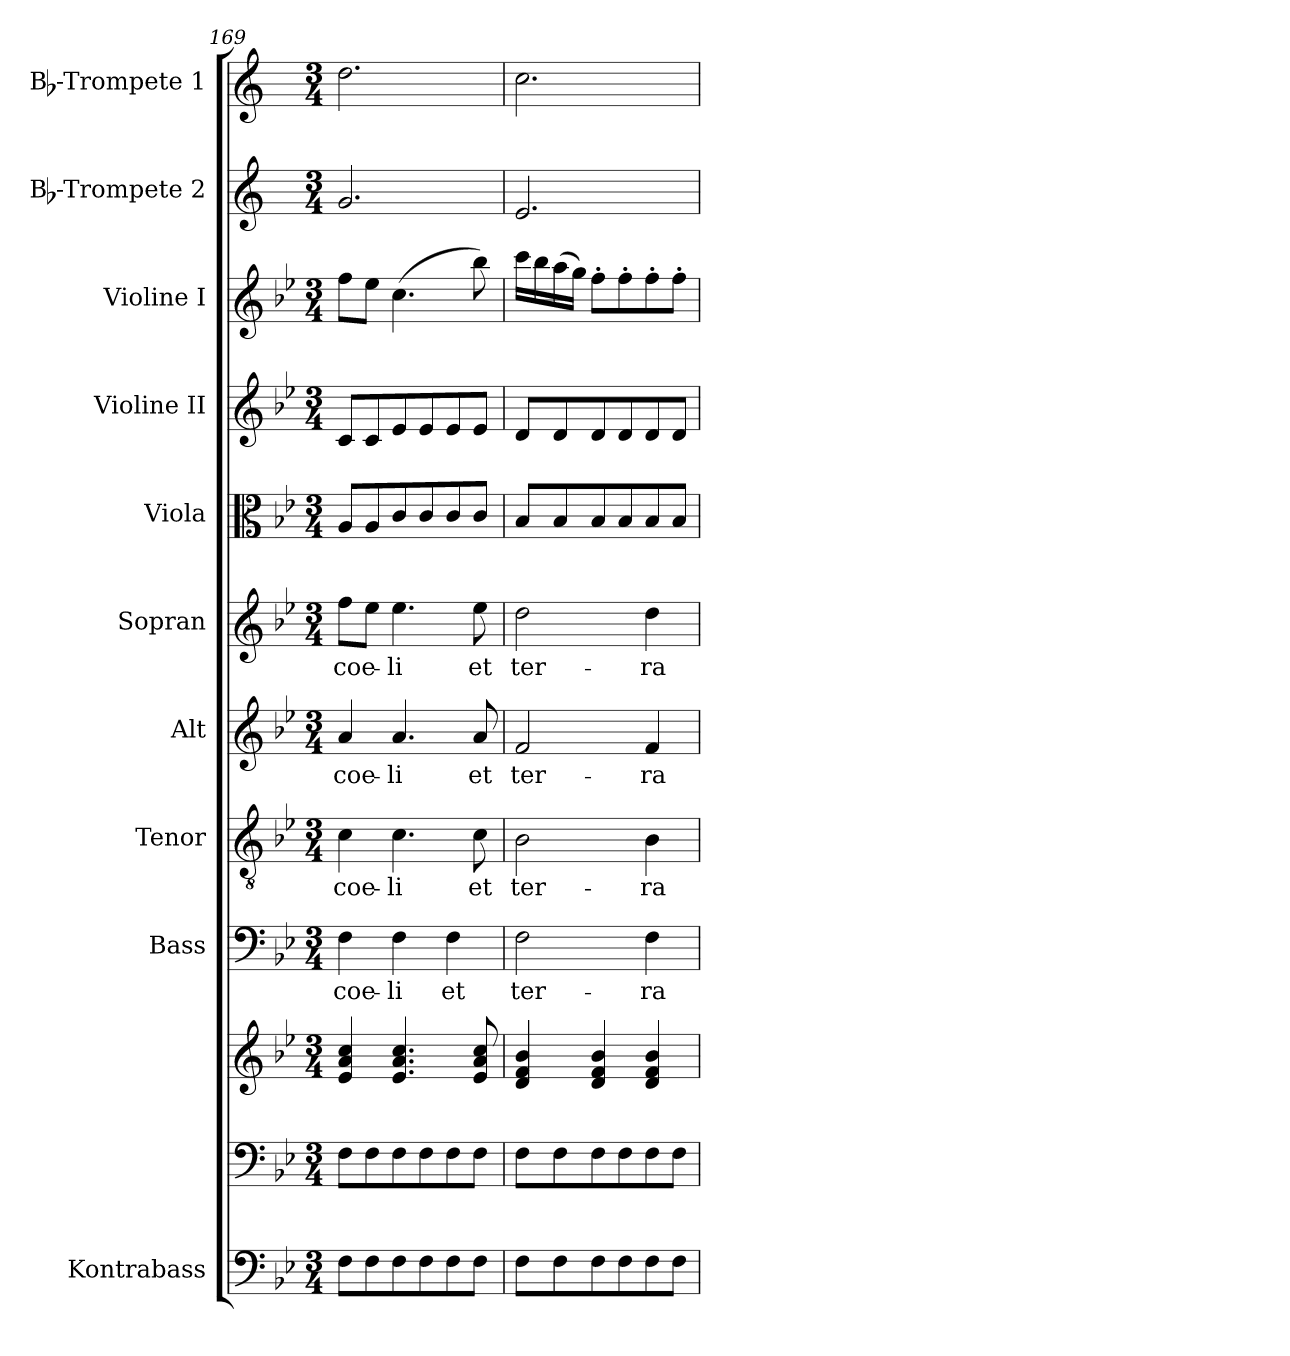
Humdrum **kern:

**kern	**kern	**kern	**kern	**text	**kern	**text	**kern	**text	**kern	**text	**kern	**kern	**kern	**kern	**kern
*part11	*part10	*part10	*part9	*part9	*part8	*part8	*part7	*part7	*part6	*part6	*part5	*part4	*part3	*part2	*part1
*staff12	*staff11	*staff10	*staff9	*staff9	*staff8	*staff8	*staff7	*staff7	*staff6	*staff6	*staff5	*staff4	*staff3	*staff2	*staff1
*I"Kontrabass	*	*	*I"Bass	*	*I"Tenor	*	*I"Alt	*	*I"Sopran	*	*I"Viola	*I"Violine II	*I"Violine I	*I"Bb-Trompete 2	*I"Bb-Trompete 1
*I'Kb.	*	*	*I'B.	*	*I'T.	*	*I'A.	*	*I'S.	*	*I'Vla.	*I'Vl. II	*I'Vl. I	*I'Bb Trp. 2	*I'Bb Trp. 1
!!LO:PB:g=z
*clefF4	*clefF4	*clefG2	*clefF4	*	*clefGv2	*	*clefG2	*	*clefG2	*	*clefC3	*clefG2	*clefG2	*clefG2	*clefG2
*ITrd7c12	*	*	*	*	*	*	*	*	*	*	*	*	*	*ITrd1c2	*ITrd1c2
*k[b-e-]	*k[b-e-]	*k[b-e-]	*k[b-e-]	*	*k[b-e-]	*	*k[b-e-]	*	*k[b-e-]	*	*k[b-e-]	*k[b-e-]	*k[b-e-]	*k[b-e-]	*k[b-e-]
*B-:	*B-:	*B-:	*B-:	*	*B-:	*	*B-:	*	*B-:	*	*B-:	*B-:	*B-:	*B-:	*B-:
*M3/4	*M3/4	*M3/4	*M3/4	*	*M3/4	*	*M3/4	*	*M3/4	*	*M3/4	*M3/4	*M3/4	*M3/4	*M3/4
=169	=169	=169	=169	=169	=169	=169	=169	=169	=169	=169	=169	=169	=169	=169	=169
!	!	!	!	!LO:LY:b	!	!LO:LY:b	!	!LO:LY:b	!	!LO:LY:b	!	!	!	!	!
8FF\L	8F\L	4e-/ 4a/ 4cc/	4F\	coe-	4c\	coe-	4a/	coe-	8ff\L	coe-	8A/L	8c/L	8ff\L	2.f/	2.cc\
8FF\	8F\	.	.	.	.	.	.	.	8ee-\J	.	8A/	8c/	8ee-\J	.	.
!	!	!	!	!LO:LY:b	!	!LO:LY:b	!	!LO:LY:b	!	!LO:LY:b	!	!	!	!	!
8FF\	8F\	4.e-/ 4.a/ 4.cc/	4F\	-li	4.c\	-li	4.a/	-li	4.ee-\	-li	8c/	8e-/	(>4.cc\	.	.
8FF\	8F\	.	.	.	.	.	.	.	.	.	8c/	8e-/	.	.	.
!	!	!	!	!LO:LY:b	!	!	!	!	!	!	!	!	!	!	!
8FF\	8F\	.	4F\	et	.	.	.	.	.	.	8c/	8e-/	.	.	.
!	!	!	!	!	!	!LO:LY:b	!	!LO:LY:b	!	!LO:LY:b	!	!	!	!	!
8FF\J	8F\J	8e-/ 8a/ 8cc/	.	.	8c\	et	8a/	et	8ee-\	et	8c/J	8e-/J	8bb-\)	.	.
=170	=170	=170	=170	=170	=170	=170	=170	=170	=170	=170	=170	=170	=170	=170	=170
!	!	!	!	!LO:LY:b	!	!LO:LY:b	!	!LO:LY:b	!	!LO:LY:b	!	!	!	!	!
8FF\L	8F\L	4d/ 4f/ 4b-/	2F\	ter-	2B-\	ter-	2f/	ter-	2dd\	ter-	8B-/L	8d/L	16ccc\LL	2.d/	2.b-\
.	.	.	.	.	.	.	.	.	.	.	.	.	16bb-\	.	.
8FF\	8F\	.	.	.	.	.	.	.	.	.	8B-/	8d/	(>16aa\	.	.
.	.	.	.	.	.	.	.	.	.	.	.	.	16gg\JJ)	.	.
8FF\	8F\	4d/ 4f/ 4b-/	.	.	.	.	.	.	.	.	8B-/	8d/	8ff'>\L	.	.
8FF\	8F\	.	.	.	.	.	.	.	.	.	8B-/	8d/	8ff'>\	.	.
!	!	!	!	!LO:LY:b	!	!LO:LY:b	!	!LO:LY:b	!	!LO:LY:b	!	!	!	!	!
8FF\	8F\	4d/ 4f/ 4b-/	4F\	-ra	4B-\	-ra	4f/	-ra	4dd\	-ra	8B-/	8d/	8ff'>\	.	.
8FF\J	8F\J	.	.	.	.	.	.	.	.	.	8B-/J	8d/J	8ff'>\J	.	.
=	=	=	=	=	=	=	=	=	=	=	=	=	=	=	=
*-	*-	*-	*-	*-	*-	*-	*-	*-	*-	*-	*-	*-	*-	*-	*-
